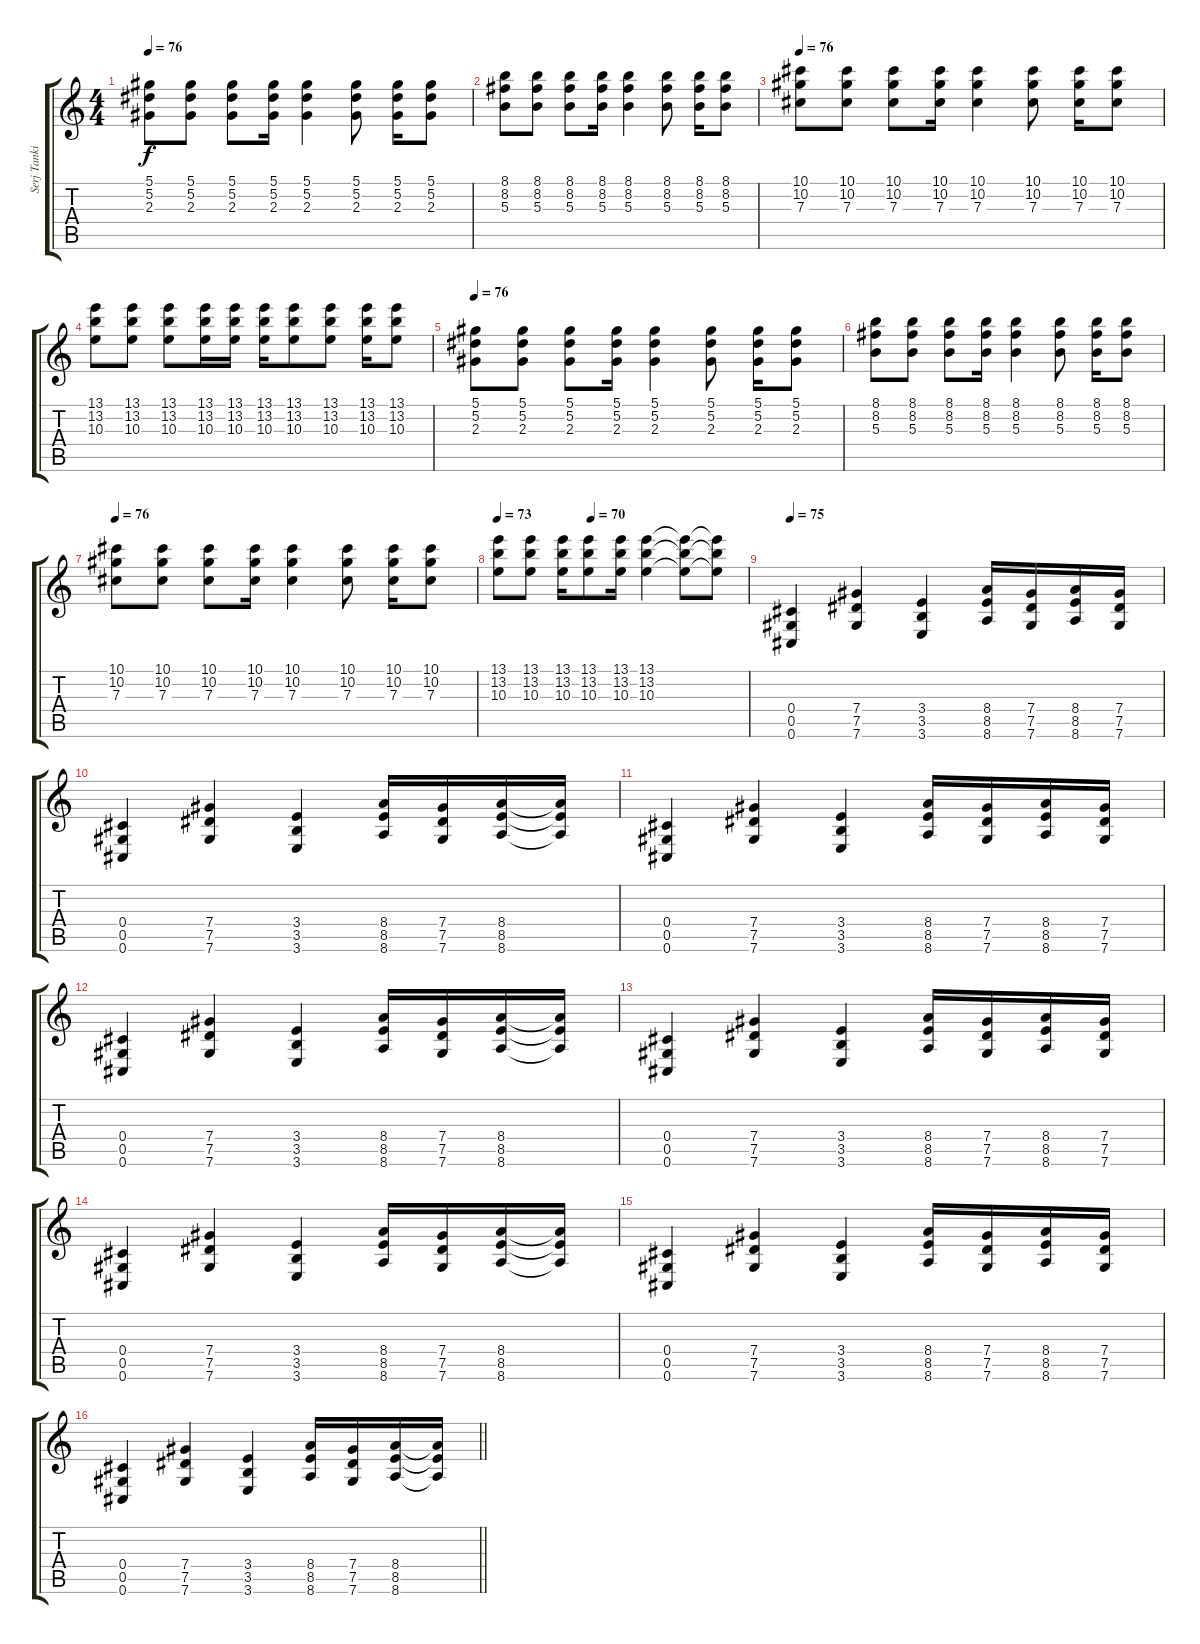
\track ("Serj Tankian" "Serj Tanki") {instrument distortionguitar}
\staff {score tabs}
\tuning (Eb4 Bb3 Gb3 Db3 Ab2 Db2) {hide}
\ts (4 4)
\tempo 76
\clef g2
\ks c
(5.1 5.2 2.3).8{dy f} (5.1 5.2 2.3).8 (5.1 5.2 2.3).8 (5.1 5.2 2.3).16 (5.1 5.2 2.3).4 (5.1 5.2 2.3).8 (5.1 5.2 2.3).16 (5.1 5.2 2.3).8 |
(8.1 8.2 5.3).8 (8.1 8.2 5.3).8 (8.1 8.2 5.3).8 (8.1 8.2 5.3).16 (8.1 8.2 5.3).4 (8.1 8.2 5.3).8 (8.1 8.2 5.3).16 (8.1 8.2 5.3).8 |
\tempo 76
(10.1 10.2 7.3).8 (10.1 10.2 7.3).8 (10.1 10.2 7.3).8 (10.1 10.2 7.3).16 (10.1 10.2 7.3).4 (10.1 10.2 7.3).8 (10.1 10.2 7.3).16 (10.1 10.2 7.3).8 |
(13.1 13.2 10.3).8 (13.1 13.2 10.3).8 (13.1 13.2 10.3).8 (13.1 13.2 10.3).16 (13.1 13.2 10.3).16 (13.1 13.2 10.3).16 (13.1 13.2 10.3).8 (13.1 13.2 10.3).8 (13.1 13.2 10.3).16 (13.1 13.2 10.3).8 |
\tempo 76
(5.1 5.2 2.3).8 (5.1 5.2 2.3).8 (5.1 5.2 2.3).8 (5.1 5.2 2.3).16 (5.1 5.2 2.3).4 (5.1 5.2 2.3).8 (5.1 5.2 2.3).16 (5.1 5.2 2.3).8 |
(8.1 8.2 5.3).8 (8.1 8.2 5.3).8 (8.1 8.2 5.3).8 (8.1 8.2 5.3).16 (8.1 8.2 5.3).4 (8.1 8.2 5.3).8 (8.1 8.2 5.3).16 (8.1 8.2 5.3).8 |
\tempo 76
(10.1 10.2 7.3).8 (10.1 10.2 7.3).8 (10.1 10.2 7.3).8 (10.1 10.2 7.3).16 (10.1 10.2 7.3).4 (10.1 10.2 7.3).8 (10.1 10.2 7.3).16 (10.1 10.2 7.3).8 |
\tempo 73
\tempo (70 0.375)
(13.1 13.2 10.3).8 (13.1 13.2 10.3).8 (13.1 13.2 10.3).16 (13.1 13.2 10.3).8 (13.1 13.2 10.3).16 (13.1 13.2 10.3).4 (13.1{t} 13.2{t} 10.3{t}).8 (13.1{t} 13.2{t} 10.3{t}).8 |
\tempo 75
(0.4 0.5 0.6).4{volume 10} (7.4 7.5 7.6).4 (3.4 3.5 3.6).4 (8.4 8.5 8.6).16 (7.4 7.5 7.6).16 (8.4 8.5 8.6).16 (7.4 7.5 7.6).16 |
(0.4 0.5 0.6).4 (7.4 7.5 7.6).4 (3.4 3.5 3.6).4 (8.4 8.5 8.6).16 (7.4 7.5 7.6).16 (8.4 8.5 8.6).16 (8.4{t} 8.5{t} 8.6{t}).16 |
(0.4 0.5 0.6).4 (7.4 7.5 7.6).4 (3.4 3.5 3.6).4 (8.4 8.5 8.6).16 (7.4 7.5 7.6).16 (8.4 8.5 8.6).16 (7.4 7.5 7.6).16 |
(0.4 0.5 0.6).4 (7.4 7.5 7.6).4 (3.4 3.5 3.6).4 (8.4 8.5 8.6).16 (7.4 7.5 7.6).16 (8.4 8.5 8.6).16 (8.4{t} 8.5{t} 8.6{t}).16 |
(0.4 0.5 0.6).4 (7.4 7.5 7.6).4 (3.4 3.5 3.6).4 (8.4 8.5 8.6).16 (7.4 7.5 7.6).16 (8.4 8.5 8.6).16 (7.4 7.5 7.6).16 |
(0.4 0.5 0.6).4 (7.4 7.5 7.6).4 (3.4 3.5 3.6).4 (8.4 8.5 8.6).16 (7.4 7.5 7.6).16 (8.4 8.5 8.6).16 (8.4{t} 8.5{t} 8.6{t}).16 |
(0.4 0.5 0.6).4 (7.4 7.5 7.6).4 (3.4 3.5 3.6).4 (8.4 8.5 8.6).16 (7.4 7.5 7.6).16 (8.4 8.5 8.6).16 (7.4 7.5 7.6).16 |
\barLineRight lightlight
(0.4 0.5 0.6).4 (7.4 7.5 7.6).4 (3.4 3.5 3.6).4 (8.4 8.5 8.6).16 (7.4 7.5 7.6).16 (8.4 8.5 8.6).16 (8.4{t} 8.5{t} 8.6{t}).16
